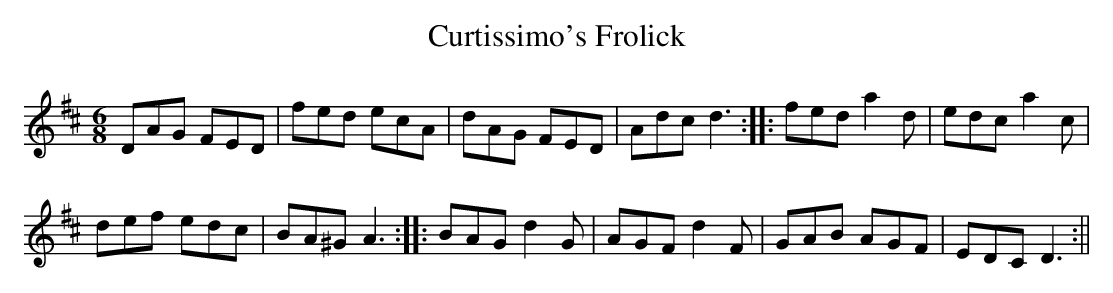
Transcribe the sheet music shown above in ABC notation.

X:1
T:Curtissimo's Frolick
M:6/8
L:1/8
K:D
DAG FED|fed ecA|dAG FED|Adc d3::fed a2d|edc a2c|
def edc|BA^G A3::BAG d2G|AGF d2F|GAB AGF|EDC D3:||
